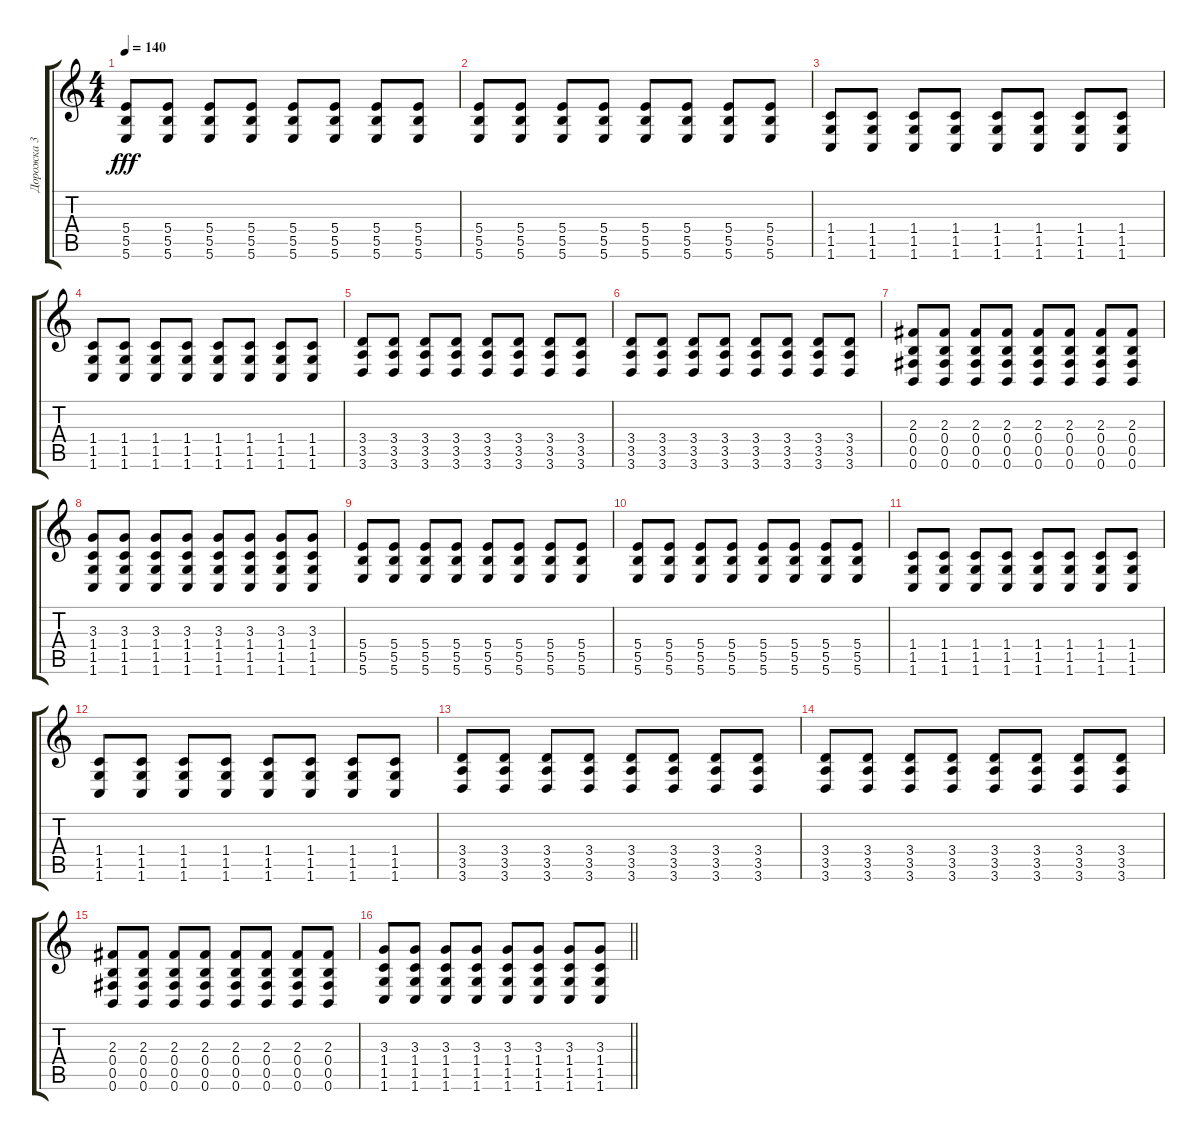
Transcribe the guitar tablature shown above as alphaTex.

\track ("Дорожка 3" "Дорожка 3") {instrument distortionguitar}
\staff {score tabs}
\tuning (Db4 Ab3 E3 B2 Gb2 B1) {hide}
\ts (4 4)
\tempo 140
\clef g2
\ks c
(5.4 5.5 5.6).8{dy fff} (5.4 5.5 5.6).8 (5.4 5.5 5.6).8 (5.4 5.5 5.6).8 (5.4 5.5 5.6).8 (5.4 5.5 5.6).8 (5.4 5.5 5.6).8 (5.4 5.5 5.6).8 |
(5.4 5.5 5.6).8 (5.4 5.5 5.6).8 (5.4 5.5 5.6).8 (5.4 5.5 5.6).8 (5.4 5.5 5.6).8 (5.4 5.5 5.6).8 (5.4 5.5 5.6).8 (5.4 5.5 5.6).8 |
(1.4 1.5 1.6).8 (1.4 1.5 1.6).8 (1.4 1.5 1.6).8 (1.4 1.5 1.6).8 (1.4 1.5 1.6).8 (1.4 1.5 1.6).8 (1.4 1.5 1.6).8 (1.4 1.5 1.6).8 |
(1.4 1.5 1.6).8 (1.4 1.5 1.6).8 (1.4 1.5 1.6).8 (1.4 1.5 1.6).8 (1.4 1.5 1.6).8 (1.4 1.5 1.6).8 (1.4 1.5 1.6).8 (1.4 1.5 1.6).8 |
(3.4 3.5 3.6).8 (3.4 3.5 3.6).8 (3.4 3.5 3.6).8 (3.4 3.5 3.6).8 (3.4 3.5 3.6).8 (3.4 3.5 3.6).8 (3.4 3.5 3.6).8 (3.4 3.5 3.6).8 |
(3.4 3.5 3.6).8 (3.4 3.5 3.6).8 (3.4 3.5 3.6).8 (3.4 3.5 3.6).8 (3.4 3.5 3.6).8 (3.4 3.5 3.6).8 (3.4 3.5 3.6).8 (3.4 3.5 3.6).8 |
(2.3 0.4 0.5 0.6).8 (2.3 0.4 0.5 0.6).8 (2.3 0.4 0.5 0.6).8 (2.3 0.4 0.5 0.6).8 (2.3 0.4 0.5 0.6).8 (2.3 0.4 0.5 0.6).8 (2.3 0.4 0.5 0.6).8 (2.3 0.4 0.5 0.6).8 |
(3.3 1.4 1.5 1.6).8 (3.3 1.4 1.5 1.6).8 (3.3 1.4 1.5 1.6).8 (3.3 1.4 1.5 1.6).8 (3.3 1.4 1.5 1.6).8 (3.3 1.4 1.5 1.6).8 (3.3 1.4 1.5 1.6).8 (3.3 1.4 1.5 1.6).8 |
(5.4 5.5 5.6).8 (5.4 5.5 5.6).8 (5.4 5.5 5.6).8 (5.4 5.5 5.6).8 (5.4 5.5 5.6).8 (5.4 5.5 5.6).8 (5.4 5.5 5.6).8 (5.4 5.5 5.6).8 |
(5.4 5.5 5.6).8 (5.4 5.5 5.6).8 (5.4 5.5 5.6).8 (5.4 5.5 5.6).8 (5.4 5.5 5.6).8 (5.4 5.5 5.6).8 (5.4 5.5 5.6).8 (5.4 5.5 5.6).8 |
(1.4 1.5 1.6).8 (1.4 1.5 1.6).8 (1.4 1.5 1.6).8 (1.4 1.5 1.6).8 (1.4 1.5 1.6).8 (1.4 1.5 1.6).8 (1.4 1.5 1.6).8 (1.4 1.5 1.6).8 |
(1.4 1.5 1.6).8 (1.4 1.5 1.6).8 (1.4 1.5 1.6).8 (1.4 1.5 1.6).8 (1.4 1.5 1.6).8 (1.4 1.5 1.6).8 (1.4 1.5 1.6).8 (1.4 1.5 1.6).8 |
(3.4 3.5 3.6).8 (3.4 3.5 3.6).8 (3.4 3.5 3.6).8 (3.4 3.5 3.6).8 (3.4 3.5 3.6).8 (3.4 3.5 3.6).8 (3.4 3.5 3.6).8 (3.4 3.5 3.6).8 |
(3.4 3.5 3.6).8 (3.4 3.5 3.6).8 (3.4 3.5 3.6).8 (3.4 3.5 3.6).8 (3.4 3.5 3.6).8 (3.4 3.5 3.6).8 (3.4 3.5 3.6).8 (3.4 3.5 3.6).8 |
(2.3 0.4 0.5 0.6).8 (2.3 0.4 0.5 0.6).8 (2.3 0.4 0.5 0.6).8 (2.3 0.4 0.5 0.6).8 (2.3 0.4 0.5 0.6).8 (2.3 0.4 0.5 0.6).8 (2.3 0.4 0.5 0.6).8 (2.3 0.4 0.5 0.6).8 |
\barLineRight lightlight
(3.3 1.4 1.5 1.6).8 (3.3 1.4 1.5 1.6).8 (3.3 1.4 1.5 1.6).8 (3.3 1.4 1.5 1.6).8 (3.3 1.4 1.5 1.6).8 (3.3 1.4 1.5 1.6).8 (3.3 1.4 1.5 1.6).8 (3.3 1.4 1.5 1.6).8
